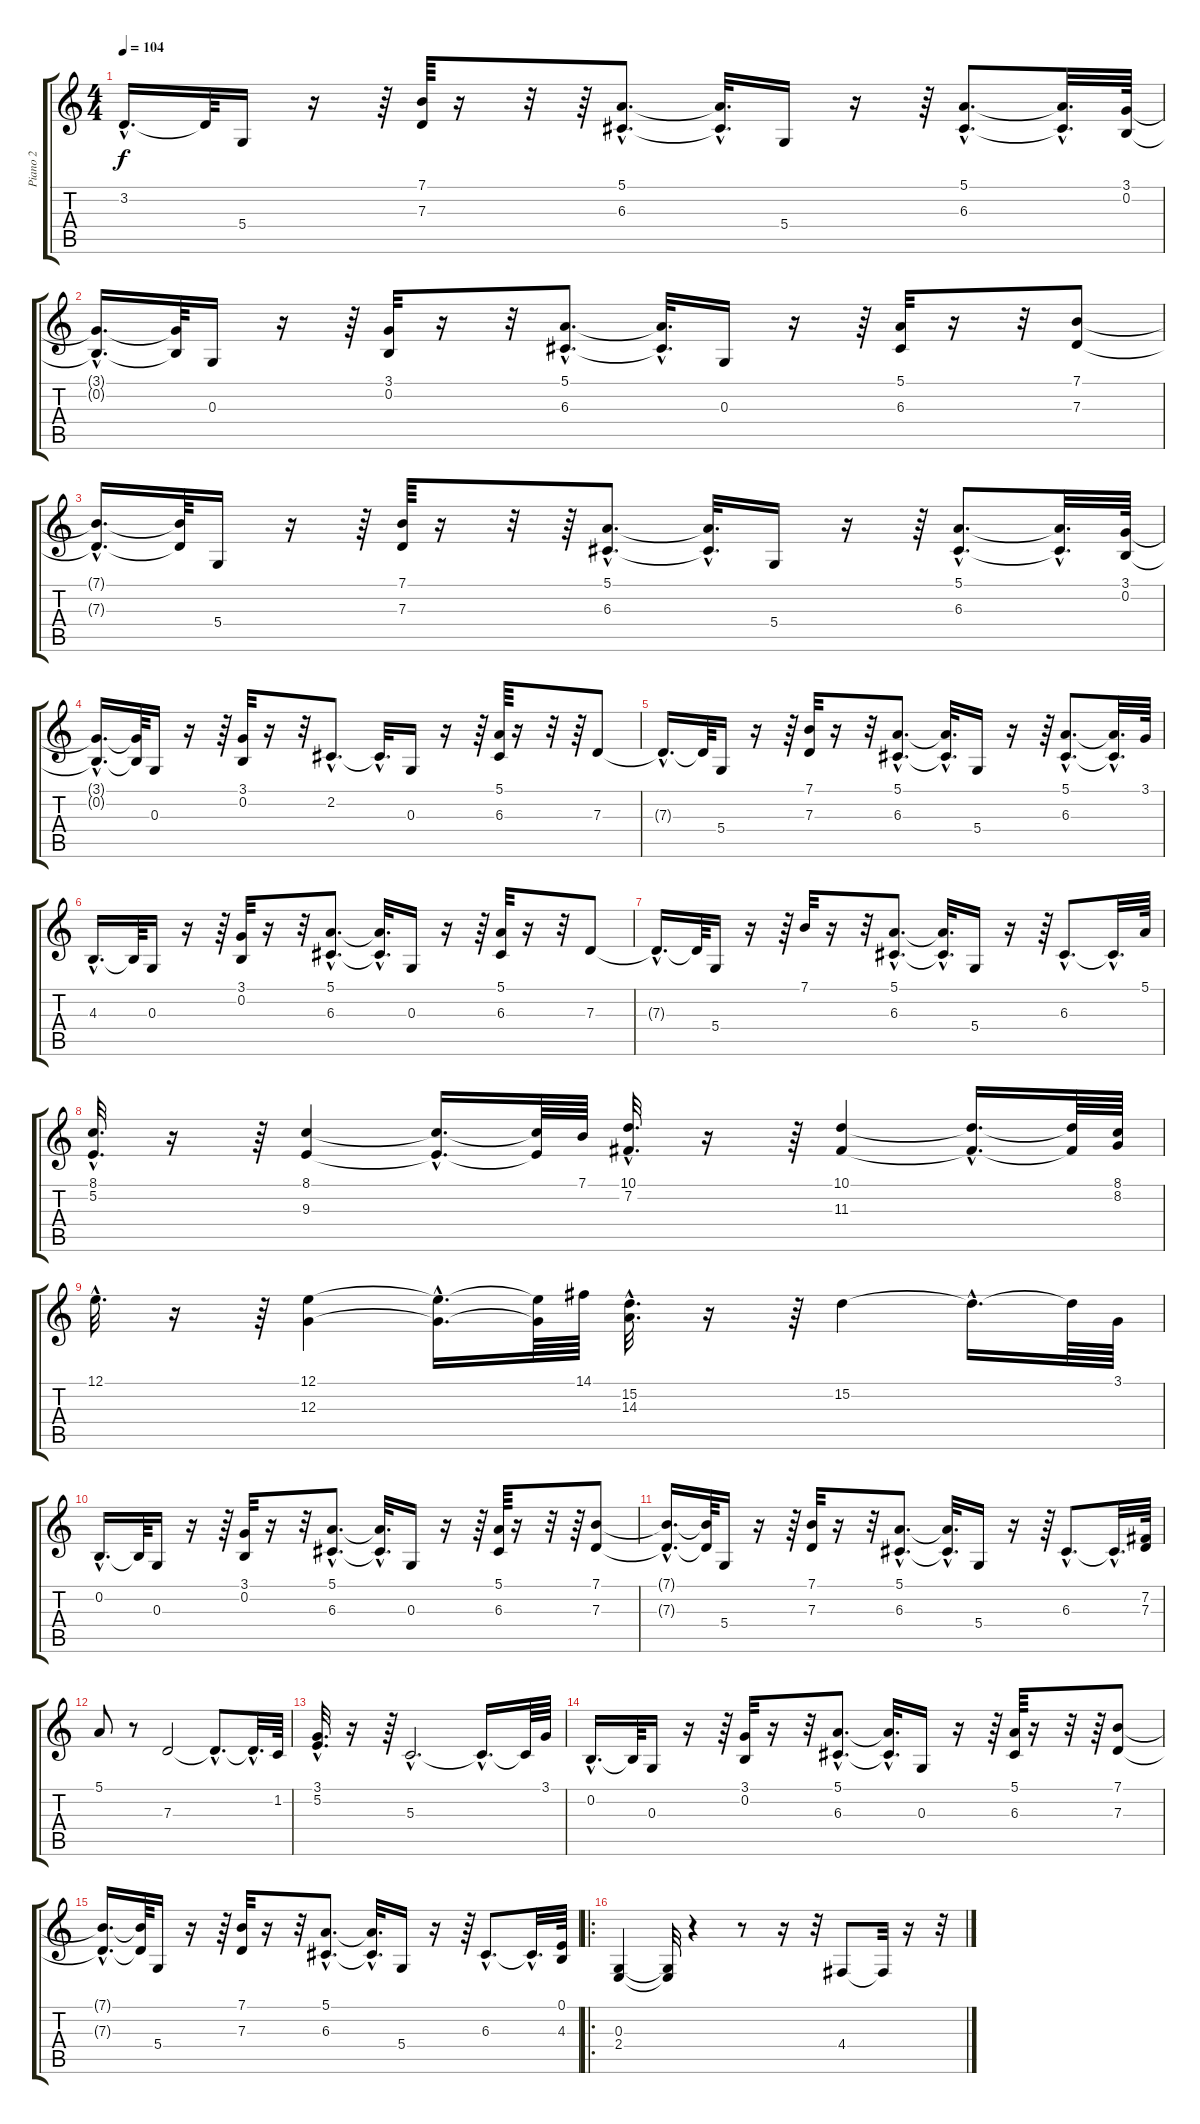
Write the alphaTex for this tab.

\track ("Piano 2" "Piano 2") {instrument lead1square}
\staff {score tabs}
\tuning (E4 B3 G3 D3 A2 E2) {hide}
\ts (4 4)
\tempo 104
\clef g2
\ks c
3.2{hac t}.16{d dy f} 3.2{t}.64 5.4.16 r.16 r.64 (7.1 7.3).64 r.16 r.32 r.64 (5.1{hac} 6.3{hac}).8{d} (5.1{hac t} 6.3{hac t}).32{d} 5.4.16 r.16 r.64 (5.1{hac} 6.3{hac}).8{d} (5.1{hac t} 6.3{hac t}).32{d} (3.1 0.2).64 |
(3.1{hac t} 0.2{hac t}).16{d} (3.1{t} 0.2{t}).64 0.3.16 r.16 r.64 (3.1 0.2).32 r.16 r.32 (5.1{hac} 6.3{hac}).8{d} (5.1{hac t} 6.3{hac t}).32{d} 0.3.16 r.16 r.64 (5.1 6.3).32 r.16 r.32 (7.1 7.3).8 |
(7.1{hac t} 7.3{hac t}).16{d} (7.1{t} 7.3{t}).64 5.4.16 r.16 r.64 (7.1 7.3).64 r.16 r.32 r.64 (5.1{hac} 6.3{hac}).8{d} (5.1{hac t} 6.3{hac t}).32{d} 5.4.16 r.16 r.64 (5.1{hac} 6.3{hac}).8{d} (5.1{hac t} 6.3{hac t}).32{d} (3.1 0.2).64 |
(3.1{hac t} 0.2{hac t}).16{d} (3.1{t} 0.2{t}).64 0.3.16 r.16 r.64 (3.1 0.2).32 r.16 r.32 2.2{hac}.8{d} 2.2{hac t}.32{d} 0.3.16 r.16 r.64 (5.1 6.3).64 r.16 r.32 r.64 7.3.8 |
7.3{hac t}.16{d} 7.3{t}.64 5.4.16 r.16 r.64 (7.1 7.3).32 r.16 r.32 (5.1{hac} 6.3{hac}).8{d} (5.1{hac t} 6.3{hac t}).32{d} 5.4.16 r.16 r.64 (5.1{hac} 6.3{hac}).8{d} (5.1{hac t} 6.3{hac t}).32{d} 3.1.64 |
4.3{hac}.16{d} 4.3{t}.64 0.3.16 r.16 r.64 (3.1 0.2).32 r.16 r.32 (5.1{hac} 6.3{hac}).8{d} (5.1{hac t} 6.3{hac t}).32{d} 0.3.16 r.16 r.64 (5.1 6.3).32 r.16 r.32 7.3.8 |
7.3{hac t}.16{d} 7.3{t}.64 5.4.16 r.16 r.64 7.1.32 r.16 r.32 (5.1{hac} 6.3{hac}).8{d} (5.1{hac t} 6.3{hac t}).32{d} 5.4.16 r.16 r.64 6.3{hac}.8{d} 6.3{hac t}.32{d} 5.1.64 |
(8.1{hac} 5.2{hac}).32{d} r.16 r.64 (8.1 9.3).4 (8.1{hac t} 9.3{hac t}).16{d} (8.1{t} 9.3{t}).64 7.1.64 (10.1{hac} 7.2{hac}).32{d} r.16 r.64 (10.1 11.3).4 (10.1{hac t} 11.3{hac t}).16{d} (10.1{t} 11.3{t}).64 (8.1 8.2).64 |
12.1{hac}.32{d} r.16 r.64 (12.1 12.3).4 (12.1{hac t} 12.3{hac t}).16{d} (12.1{t} 12.3{t}).64 14.1.64 (15.2{hac} 14.3{hac}).32{d} r.16 r.64 15.2.4 15.2{hac t}.16{d} 15.2{t}.64 3.1.64 |
0.2{hac}.16{d} 0.2{t}.64 0.3.16 r.16 r.64 (3.1 0.2).32 r.16 r.32 (5.1{hac} 6.3{hac}).8{d} (5.1{hac t} 6.3{hac t}).32{d} 0.3.16 r.16 r.64 (5.1 6.3).64 r.16 r.32 r.64 (7.1 7.3).8 |
(7.1{hac t} 7.3{hac t}).16{d} (7.1{t} 7.3{t}).64 5.4.16 r.16 r.64 (7.1 7.3).32 r.16 r.32 (5.1{hac} 6.3{hac}).8{d} (5.1{hac t} 6.3{hac t}).32{d} 5.4.16 r.16 r.64 6.3{hac}.8{d} 6.3{hac t}.32{d} (7.2 7.3).64 |
5.1.8 r.8 7.3.2 7.3{hac t}.8{d} 7.3{hac t}.32{d} 1.2.64 |
(3.1{hac} 5.2{hac}).32{d} r.16 r.64 5.3{hac}.2{d} 5.3{hac t}.16{d} 5.3{t}.64 3.1.64 |
0.2{hac}.16{d} 0.2{t}.64 0.3.16 r.16 r.64 (3.1 0.2).32 r.16 r.32 (5.1{hac} 6.3{hac}).8{d} (5.1{hac t} 6.3{hac t}).32{d} 0.3.16 r.16 r.64 (5.1 6.3).64 r.16 r.32 r.64 (7.1 7.3).8 |
(7.1{hac t} 7.3{hac t}).16{d} (7.1{t} 7.3{t}).64 5.4.16 r.16 r.64 (7.1 7.3).32 r.16 r.32 (5.1{hac} 6.3{hac}).8{d} (5.1{hac t} 6.3{hac t}).32{d} 5.4.16 r.16 r.64 6.3{hac}.8{d} 6.3{hac t}.32{d} (0.1 4.3).64 |
\ro
(0.3 2.4).4 (0.3{t} 2.4{t}).32 r.4 r.8 r.16 r.32 4.4.8 4.4{t}.32 r.16 r.32
